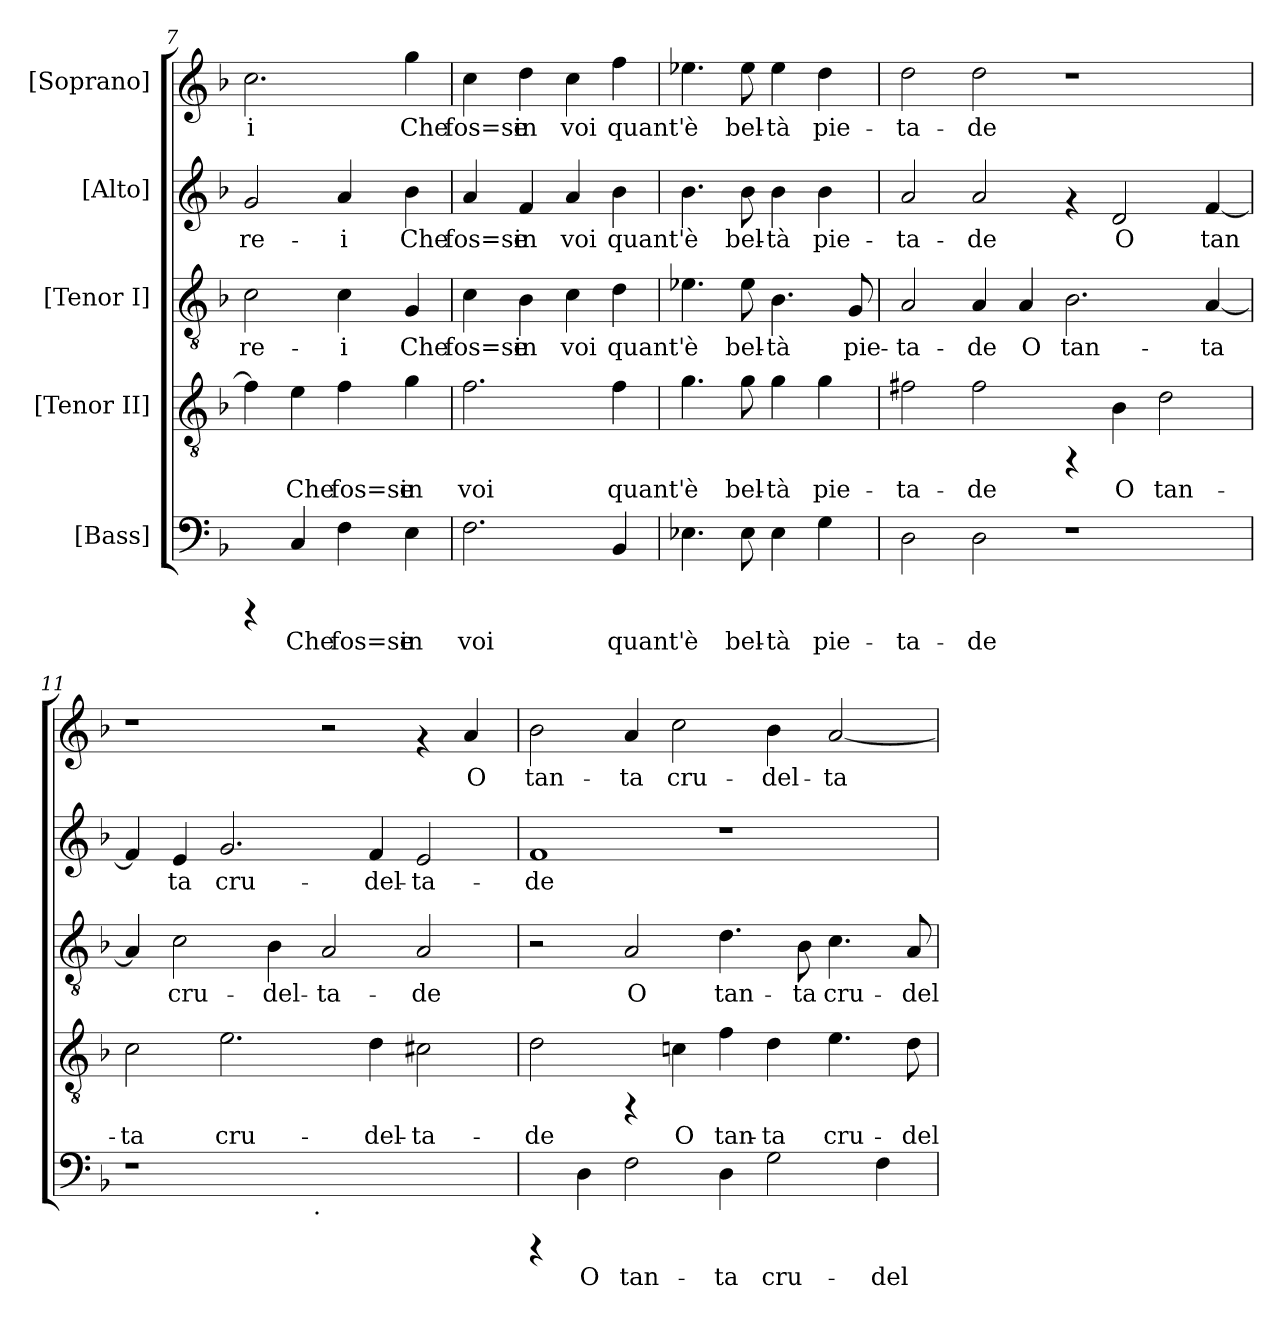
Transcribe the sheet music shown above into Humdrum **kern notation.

**kern	**text	**kern	**text	**kern	**text	**kern	**text	**kern	**text
*part5	*part5	*part4	*part4	*part3	*part3	*part2	*part2	*part1	*part1
*staff5	*staff5	*staff4	*staff4	*staff3	*staff3	*staff2	*staff2	*staff1	*staff1
*I"[Bass]	*	*I"[Tenor II]	*	*I"[Tenor I]	*	*I"[Alto]	*	*I"[Soprano]	*
*clefF4	*	*clefGv2	*	*clefGv2	*	*clefG2	*	*clefG2	*
*k[b-]	*	*k[b-]	*	*k[b-]	*	*k[b-]	*	*k[b-]	*
*F:	*	*F:	*	*F:	*	*F:	*	*F:	*
=7	=7	=7	=7	=7	=7	=7	=7	=7	=7
!	!	!	!LO:LY:b:cj	!	!LO:LY:b:cj	!	!LO:LY:b:cj	!	!LO:LY:b:cj
4rCCC	.	4f\]	.	2c\	-re-	2g/	-re-	2.cc\	-i
!	!LO:LY:b:cj	!	!LO:LY:b:cj	!	!	!	!	!	!
4C/	Che	4e\	Che	.	.	.	.	.	.
!	!LO:LY:b:cj	!	!LO:LY:b:cj	!	!LO:LY:b:cj	!	!LO:LY:b:cj	!	!
4F\	fos=se	4f\	fos=se	4c\	-i	4a/	-i	.	.
!	!LO:LY:b:cj	!	!LO:LY:b:cj	!	!LO:LY:b:cj	!	!LO:LY:b:cj	!	!LO:LY:b:cj
4E\	in	4g\	in	4G/	Che	4b-\	Che	4gg\	Che
=8	=8	=8	=8	=8	=8	=8	=8	=8	=8
!	!LO:LY:b:cj	!	!LO:LY:b:cj	!	!LO:LY:b:cj	!	!LO:LY:b:cj	!	!LO:LY:b:cj
2.F\	voi	2.f\	voi	4c\	fos=se	4a/	fos=se	4cc\	fos=se
!	!	!	!	!	!LO:LY:b:cj	!	!LO:LY:b:cj	!	!LO:LY:b:cj
.	.	.	.	4B-\	in	4f/	in	4dd\	in
!	!	!	!	!	!LO:LY:b:cj	!	!LO:LY:b:cj	!	!LO:LY:b:cj
.	.	.	.	4c\	voi	4a/	voi	4cc\	voi
!	!LO:LY:b:cj	!	!LO:LY:b:cj	!	!LO:LY:b:cj	!	!LO:LY:b:cj	!	!LO:LY:b:cj
4BB-/	quant'	4f\	quant'	4d\	quant'	4b-\	quant'	4ff\	quant'
!!LO:PB:g=z
=9	=9	=9	=9	=9	=9	=9	=9	=9	=9
!	!LO:LY:b:cj	!	!LO:LY:b:cj	!	!LO:LY:b:cj	!	!LO:LY:b:cj	!	!LO:LY:b:cj
4.E-X\	è	4.g\	è	4.e-X\	è	4.b-\	è	4.ee-X\	è
!	!LO:LY:b:cj	!	!LO:LY:b:cj	!	!LO:LY:b:cj	!	!LO:LY:b:cj	!	!LO:LY:b:cj
8E-\	bel-	8g\	bel-	8e-\	bel-	8b-\	bel-	8ee-\	bel-
!	!LO:LY:b:cj	!	!LO:LY:b:cj	!	!LO:LY:b:cj	!	!LO:LY:b:cj	!	!LO:LY:b:cj
4E-\	-tà	4g\	-tà	4.B-\	-tà	4b-\	-tà	4ee-\	-tà
!	!LO:LY:b:cj	!	!LO:LY:b:cj	!	!	!	!LO:LY:b:cj	!	!LO:LY:b:cj
4G\	pie-	4g\	pie-	.	.	4b-\	pie-	4dd\	pie-
!	!	!	!	!	!LO:LY:b:cj	!	!	!	!
.	.	.	.	8G/	pie-	.	.	.	.
=10	=10	=10	=10	=10	=10	=10	=10	=10	=10
!	!LO:LY:b:cj	!	!LO:LY:b:cj	!	!LO:LY:b:cj	!	!LO:LY:b:cj	!	!LO:LY:b:cj
2D\	-ta-	2f#X\	-ta-	2A/	-ta-	2a/	-ta-	2dd\	-ta-
!	!LO:LY:b:cj	!	!LO:LY:b:cj	!	!LO:LY:b:cj	!	!LO:LY:b:cj	!	!LO:LY:b:cj
2D\	-de	2f#\	-de	4A/	-de	2a/	-de	2dd\	-de
!	!	!	!	!	!LO:LY:b:cj	!	!	!	!
.	.	.	.	4A/	O	.	.	.	.
!	!	!	!	!	!LO:LY:b:cj	!	!	!	!
1r	.	4rFF	.	2.B-\	tan-	4rf	.	1r	.
!	!	!	!LO:LY:b:cj	!	!	!	!LO:LY:b:cj	!	!
.	.	4B-\	O	.	.	2d/	O	.	.
!	!	!	!LO:LY:b:cj	!	!	!	!	!	!
.	.	2d\	tan-	.	.	.	.	.	.
!	!	!	!	!	!LO:LY:b:cj	!	!LO:LY:b:cj	!	!
.	.	.	.	[<4A/	-ta	[<4f/	tan-	.	.
=11	=11	=11	=11	=11	=11	=11	=11	=11	=11
!	!	!	!LO:LY:b:cj	!	!LO:LY:b:cj	!	!LO:LY:b:cj	!	!
*^	*	*	*	*	*	*	*	*	*
1r	2ryy	.	2c\	-ta	4A/]	.	4f/]	--	1r	.
!	!	!	!	!	!	!LO:LY:b:cj	!	!LO:LY:b:cj	!	!
.	.	.	.	.	2c\	cru-	4e/	-ta	.	.
!	!	!	!	!LO:LY:b:cj	!	!	!	!LO:LY:b:cj	!	!
.	4ryy	.	2.e\	cru-	.	.	2.g/	cru-	.	.
!	!	!	!	!	!	!LO:LY:b:cj	!	!	!	!
.	8...ryy	.	.	.	4B-\	-del-	.	.	.	.
!	!LO:TX:b:t=.	!	!	!	!	!	!	!	!	!
.	1ryy	.	.	.	.	.	.	.	.	.
!	!	!	!	!	!	!LO:LY:b:cj	!	!	!	!
1ryy	.	.	.	.	2A/	-ta-	.	.	2r	.
!	!	!	!	!LO:LY:b:cj	!	!	!	!LO:LY:b:cj	!	!
.	.	.	4d\	-del-	.	.	4f/	-del-	.	.
!	!	!	!	!LO:LY:b:cj	!	!LO:LY:b:cj	!	!LO:LY:b:cj	!	!
.	.	.	2c#X\	-ta-	2A/	-de	2e/	-ta-	4rf	.
!	!	!	!	!	!	!	!	!	!	!LO:LY:b:cj
.	.	.	.	.	.	.	.	.	4a/	O
.	64ryy	.	.	.	.	.	.	.	.	.
=12	=12	=12	=12	=12	=12	=12	=12	=12	=12	=12
!	!	!	!	!LO:LY:b:cj	!	!	!	!LO:LY:b:cj	!	!LO:LY:b:cj
*v	*v	*	*	*	*	*	*	*	*	*
4rCCC	.	2d\	-de	2r	.	1f	-de	2b-\	tan-
!	!LO:LY:b:cj	!	!	!	!	!	!	!	!
4D\	O	.	.	.	.	.	.	.	.
!	!LO:LY:b:cj	!	!	!	!LO:LY:b:cj	!	!	!	!LO:LY:b:cj
2F\	tan-	4rFF	.	2A/	O	.	.	4a/	-ta
!	!	!	!LO:LY:b:cj	!	!	!	!	!	!LO:LY:b:cj
.	.	4cn\	O	.	.	.	.	2cc\	cru-
!	!LO:LY:b:cj	!	!LO:LY:b:cj	!	!LO:LY:b:cj	!	!	!	!
4D\	-ta	4f\	tan-	4.d\	tan-	1r	.	.	.
!	!LO:LY:b:cj	!	!LO:LY:b:cj	!	!	!	!	!	!LO:LY:b:cj
2G\	cru-	4d\	-ta	.	.	.	.	4b-\	-del-
!	!	!	!	!	!LO:LY:b:cj	!	!	!	!
.	.	.	.	8B-\	-ta	.	.	.	.
!	!	!	!LO:LY:b:cj	!	!LO:LY:b:cj	!	!	!	!LO:LY:b:cj
.	.	4.e\	cru-	4.c\	cru-	.	.	[<2a/	-ta-
!	!LO:LY:b:cj	!	!	!	!	!	!	!	!
4F\	-del-	.	.	.	.	.	.	.	.
!	!	!	!LO:LY:b:cj	!	!LO:LY:b:cj	!	!	!	!
.	.	8d\	-del-	8A/	-del-	.	.	.	.
=	=	=	=	=	=	=	=	=	=
*-	*-	*-	*-	*-	*-	*-	*-	*-	*-
